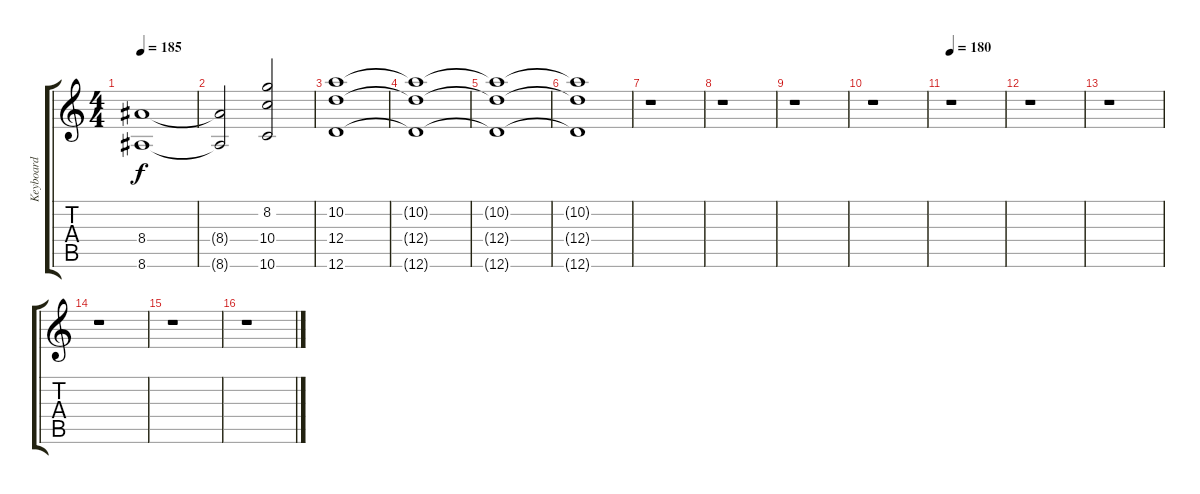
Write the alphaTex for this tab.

\track ("Keyboard" "Keyboard") {instrument stringensemble1}
\staff {score tabs}
\tuning (E5 B4 G4 D4 A3 D3) {hide}
\ts (4 4)
\tempo 185
\clef g2
\ks c
(8.4{t} 8.6{t}).1{dy f} |
(8.4{t} 8.6{t}).2 (8.2 10.4 10.6).2 |
(10.2 12.4 12.6).1 |
(10.2{t} 12.4{t} 12.6{t}).1 |
(10.2{t} 12.4{t} 12.6{t}).1 |
(10.2{t} 12.4{t} 12.6{t}).1 |
r.1 |
r.1 |
r.1 |
r.1 |
\tempo 180
r.1 |
r.1 |
r.1 |
r.1 |
r.1 |
r.1
